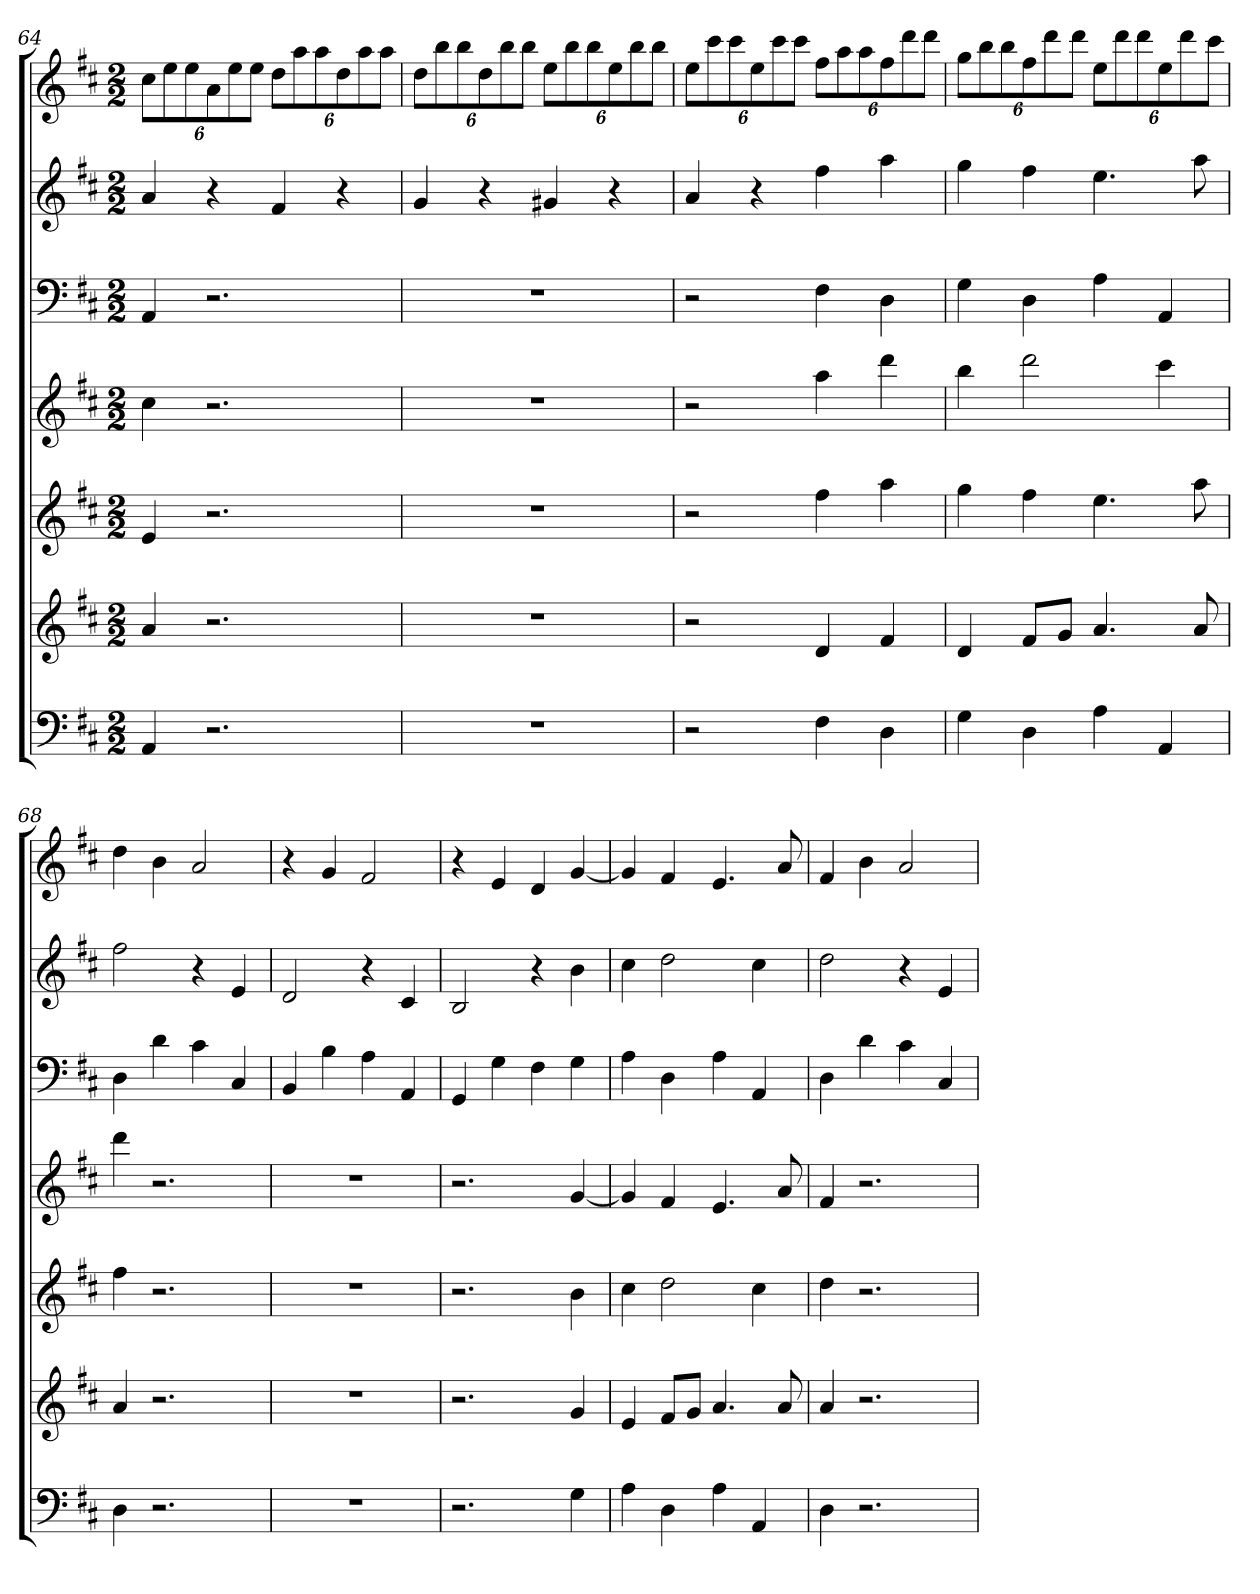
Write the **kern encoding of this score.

**kern	**kern	**kern	**kern	**kern	**kern	**kern
*part7	*part6	*part5	*part4	*part3	*part2	*part1
*staff7	*staff6	*staff5	*staff4	*staff3	*staff2	*staff1
*k[f#c#]	*k[f#c#]	*k[f#c#]	*k[f#c#]	*k[f#c#]	*k[f#c#]	*k[f#c#]
*D:	*D:	*D:	*D:	*D:	*D:	*D:
*M2/2	*M2/2	*M2/2	*M2/2	*M2/2	*M2/2	*M2/2
=64	=64	=64	=64	=64	=64	=64
4AA	4a	4e	4cc#	4AA	4a	12cc#L
.	.	.	.	.	.	12ee
.	.	.	.	.	.	12ee
2.r	2.r	2.r	2.r	2.r	4r	12a
.	.	.	.	.	.	12ee
.	.	.	.	.	.	12eeJ
.	.	.	.	.	4f#	12ddL
.	.	.	.	.	.	12aa
.	.	.	.	.	.	12aa
.	.	.	.	.	4r	12dd
.	.	.	.	.	.	12aa
.	.	.	.	.	.	12aaJ
=65	=65	=65	=65	=65	=65	=65
1r	1r	1r	1r	1r	4g	12ddL
.	.	.	.	.	.	12bb
.	.	.	.	.	.	12bb
.	.	.	.	.	4r	12dd
.	.	.	.	.	.	12bb
.	.	.	.	.	.	12bbJ
.	.	.	.	.	4g#X	12eeL
.	.	.	.	.	.	12bb
.	.	.	.	.	.	12bb
.	.	.	.	.	4r	12ee
.	.	.	.	.	.	12bb
.	.	.	.	.	.	12bbJ
=66	=66	=66	=66	=66	=66	=66
2r	2r	2r	2r	2r	4a	12eeL
.	.	.	.	.	.	12ccc#
.	.	.	.	.	.	12ccc#
.	.	.	.	.	4r	12ee
.	.	.	.	.	.	12ccc#
.	.	.	.	.	.	12ccc#J
4F#	4d	4ff#	4aa	4F#	4ff#	12ff#L
.	.	.	.	.	.	12aa
.	.	.	.	.	.	12aa
4D	4f#	4aa	4ddd	4D	4aa	12ff#
.	.	.	.	.	.	12ddd
.	.	.	.	.	.	12dddJ
=67	=67	=67	=67	=67	=67	=67
4G	4d	4gg	4bb	4G	4gg	12ggL
.	.	.	.	.	.	12bb
.	.	.	.	.	.	12bb
4D	8f#L	4ff#	2ddd	4D	4ff#	12ff#
.	.	.	.	.	.	12ddd
.	8gJ	.	.	.	.	.
.	.	.	.	.	.	12dddJ
4A	4.a	4.ee	.	4A	4.ee	12eeL
.	.	.	.	.	.	12ddd
.	.	.	.	.	.	12ddd
4AA	.	.	4ccc#	4AA	.	12ee
.	.	.	.	.	.	12ddd
.	8a	8aa	.	.	8aa	.
.	.	.	.	.	.	12ccc#J
=68	=68	=68	=68	=68	=68	=68
4D	4a	4ff#	4ddd	4D	2ff#	4dd
2.r	2.r	2.r	2.r	4d	.	4b
.	.	.	.	4c#	4r	2a
.	.	.	.	4C#	4e	.
=69	=69	=69	=69	=69	=69	=69
1r	1r	1r	1r	4BB	2d	4r
.	.	.	.	4B	.	4g
.	.	.	.	4A	4r	2f#
.	.	.	.	4AA	4c#	.
=70	=70	=70	=70	=70	=70	=70
2.r	2.r	2.r	2.r	4GG	2B	4r
.	.	.	.	4G	.	4e
.	.	.	.	4F#	4r	4d
4G	4g	4b	[4g	4G	4b	[4g
=71	=71	=71	=71	=71	=71	=71
4A	4e	4cc#	4g]	4A	4cc#	4g]
4D	8f#L	2dd	4f#	4D	2dd	4f#
.	8gJ	.	.	.	.	.
4A	4.a	.	4.e	4A	.	4.e
4AA	.	4cc#	.	4AA	4cc#	.
.	8a	.	8a	.	.	8a
=72	=72	=72	=72	=72	=72	=72
4D	4a	4dd	4f#	4D	2dd	4f#
2.r	2.r	2.r	2.r	4d	.	4b
.	.	.	.	4c#	4r	2a
.	.	.	.	4C#	4e	.
=	=	=	=	=	=	=
*-	*-	*-	*-	*-	*-	*-
